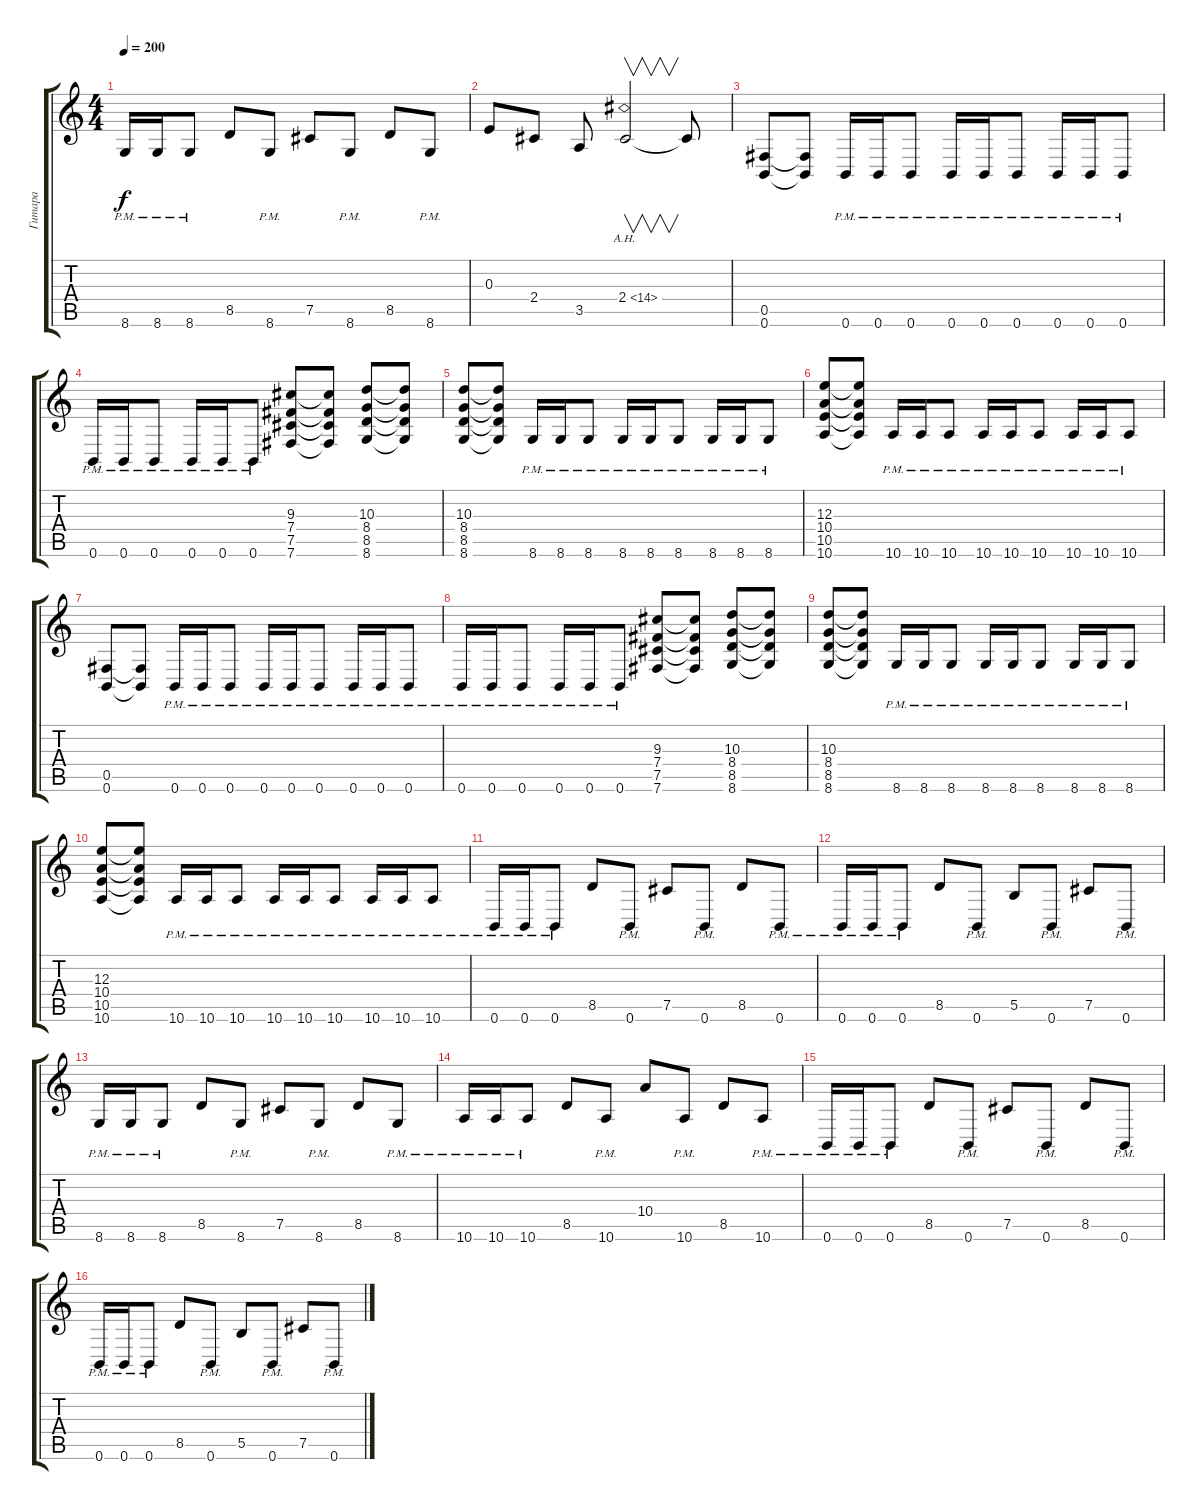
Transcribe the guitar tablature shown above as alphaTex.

\track ("Гитара" "Гитара") {instrument overdrivenguitar}
\staff {score tabs}
\tuning (Db4 Ab3 E3 B2 Gb2 B1) {hide}
\ts (4 4)
\tempo 200
\clef g2
\ks c
8.6{pm}.16{dy f} 8.6{pm}.16 8.6{pm}.8 8.5.8 8.6{pm}.8 7.5.8 8.6{pm}.8 8.5.8 8.6{pm}.8 |
0.3.8 2.4.8 3.5.8 2.4{ah 12}.2{v} 2.4{t}.8 |
(0.5 0.6).8 (0.5{t} 0.6{t}).8 0.6{pm}.16 0.6{pm}.16 0.6{pm}.8 0.6{pm}.16 0.6{pm}.16 0.6{pm}.8 0.6{pm}.16 0.6{pm}.16 0.6{pm}.8 |
0.6{pm}.16 0.6{pm}.16 0.6{pm}.8 0.6{pm}.16 0.6{pm}.16 0.6{pm}.8 (9.3 7.4 7.5 7.6).8 (9.3{t} 7.4{t} 7.5{t} 7.6{t}).8 (10.3 8.4 8.5 8.6).8 (10.3{t} 8.4{t} 8.5{t} 8.6{t}).8 |
(10.3 8.4 8.5 8.6).8 (10.3{t} 8.4{t} 8.5{t} 8.6{t}).8 8.6{pm}.16 8.6{pm}.16 8.6{pm}.8 8.6{pm}.16 8.6{pm}.16 8.6{pm}.8 8.6{pm}.16 8.6{pm}.16 8.6{pm}.8 |
(12.3 10.4 10.5 10.6).8 (12.3{t} 10.4{t} 10.5{t} 10.6{t}).8 10.6{pm}.16 10.6{pm}.16 10.6{pm}.8 10.6{pm}.16 10.6{pm}.16 10.6{pm}.8 10.6{pm}.16 10.6{pm}.16 10.6{pm}.8 |
(0.5 0.6).8 (0.5{t} 0.6{t}).8 0.6{pm}.16 0.6{pm}.16 0.6{pm}.8 0.6{pm}.16 0.6{pm}.16 0.6{pm}.8 0.6{pm}.16 0.6{pm}.16 0.6{pm}.8 |
0.6{pm}.16 0.6{pm}.16 0.6{pm}.8 0.6{pm}.16 0.6{pm}.16 0.6{pm}.8 (9.3 7.4 7.5 7.6).8 (9.3{t} 7.4{t} 7.5{t} 7.6{t}).8 (10.3 8.4 8.5 8.6).8 (10.3{t} 8.4{t} 8.5{t} 8.6{t}).8 |
(10.3 8.4 8.5 8.6).8 (10.3{t} 8.4{t} 8.5{t} 8.6{t}).8 8.6{pm}.16 8.6{pm}.16 8.6{pm}.8 8.6{pm}.16 8.6{pm}.16 8.6{pm}.8 8.6{pm}.16 8.6{pm}.16 8.6{pm}.8 |
(12.3 10.4 10.5 10.6).8 (12.3{t} 10.4{t} 10.5{t} 10.6{t}).8 10.6{pm}.16 10.6{pm}.16 10.6{pm}.8 10.6{pm}.16 10.6{pm}.16 10.6{pm}.8 10.6{pm}.16 10.6{pm}.16 10.6{pm}.8 |
0.6{pm}.16 0.6{pm}.16 0.6{pm}.8 8.5.8 0.6{pm}.8 7.5.8 0.6{pm}.8 8.5.8 0.6{pm}.8 |
0.6{pm}.16 0.6{pm}.16 0.6{pm}.8 8.5.8 0.6{pm}.8 5.5.8 0.6{pm}.8 7.5.8 0.6{pm}.8 |
8.6{pm}.16 8.6{pm}.16 8.6{pm}.8 8.5.8 8.6{pm}.8 7.5.8 8.6{pm}.8 8.5.8 8.6{pm}.8 |
10.6{pm}.16 10.6{pm}.16 10.6{pm}.8 8.5.8 10.6{pm}.8 10.4.8 10.6{pm}.8 8.5.8 10.6{pm}.8 |
0.6{pm}.16 0.6{pm}.16 0.6{pm}.8 8.5.8 0.6{pm}.8 7.5.8 0.6{pm}.8 8.5.8 0.6{pm}.8 |
0.6{pm}.16 0.6{pm}.16 0.6{pm}.8 8.5.8 0.6{pm}.8 5.5.8 0.6{pm}.8 7.5.8 0.6{pm}.8
